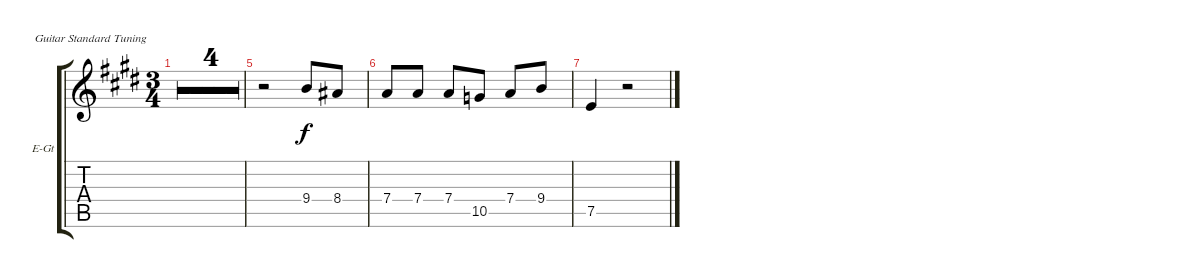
\defaultSystemsLayout 4
\bracketExtendMode groupsimilarinstruments
\firstSystemTrackNameOrientation horizontal
\otherSystemsTrackNameOrientation horizontal
\track ("Additional Gtr " "E-Gt") {multiBarRest instrument distortionguitar}
\staff {score tabs}
\tuning (E4 B3 G3 D3 A2 E2)
\ts (3 4)
\tempo
170.224
\accidentals auto
\clef g2
\ottava regular
\simile none
\ks e
r.2{d dy f} |
r.2{d} |
r.2{d} |
r.2{d} |
r.2 9.4.8 8.4.8 |
7.4.8 7.4.8 7.4.8 10.5.8 7.4.8 9.4.8 |
7.5.4 r.2
